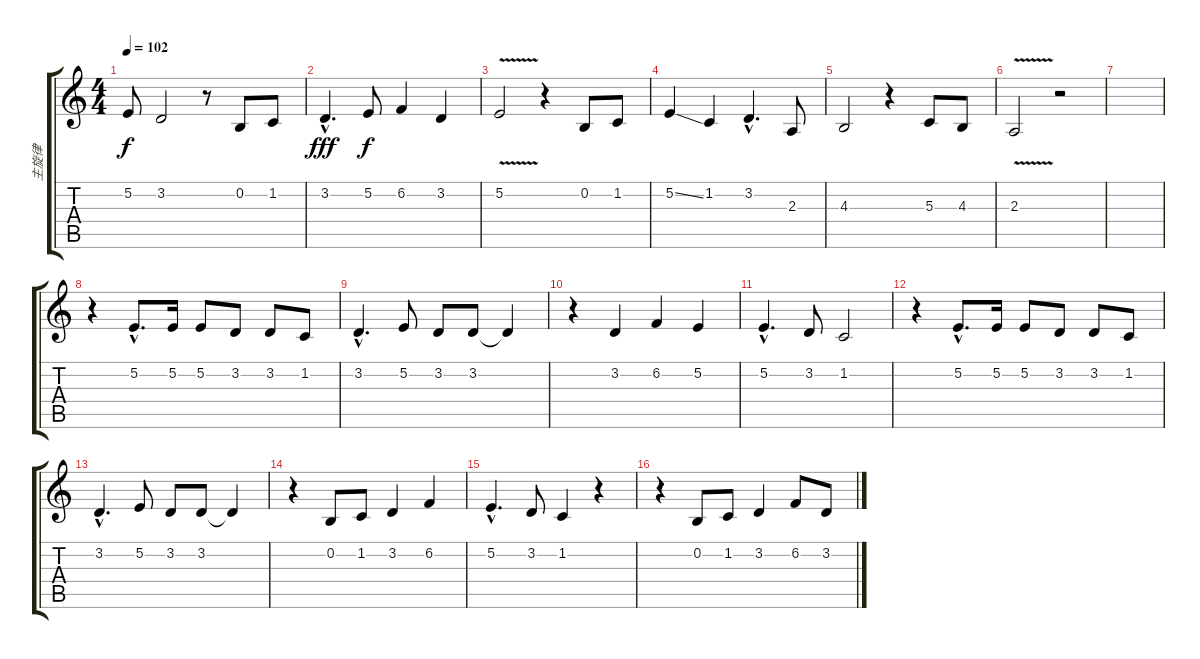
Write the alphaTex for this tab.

\track ("主旋律" "主旋律") {instrument panflute}
\staff {score tabs}
\tuning (E4 B3 G3 D3 A2 E2) {hide}
\ts (4 4)
\tempo 102
\clef g2
\ks c
5.2.8{dy f} 3.2.2 r.8 0.2.8 1.2.8 |
3.2{hac}.4{d dy fff} 5.2.8{dy f} 6.2.4 3.2.4 |
5.2{v}.2 r.4 0.2.8 1.2.8 |
5.2{ss}.4 1.2.4 3.2{hac}.4{d} 2.3.8 |
4.3.2 r.4 5.3.8 4.3.8 |
2.3{v}.2 r.2 |
|
r.4 5.2{hac}.8{d} 5.2.16 5.2.8 3.2.8 3.2.8 1.2.8 |
3.2{hac}.4{d} 5.2.8 3.2.8 3.2.8 3.2{t}.4 |
r.4 3.2.4 6.2.4 5.2.4 |
5.2{hac}.4{d} 3.2.8 1.2.2 |
r.4 5.2{hac}.8{d} 5.2.16 5.2.8 3.2.8 3.2.8 1.2.8 |
3.2{hac}.4{d} 5.2.8 3.2.8 3.2.8 3.2{t}.4 |
r.4 0.2.8 1.2.8 3.2.4 6.2.4 |
5.2{hac}.4{d} 3.2.8 1.2.4 r.4 |
r.4 0.2.8 1.2.8 3.2.4 6.2.8 3.2.8
